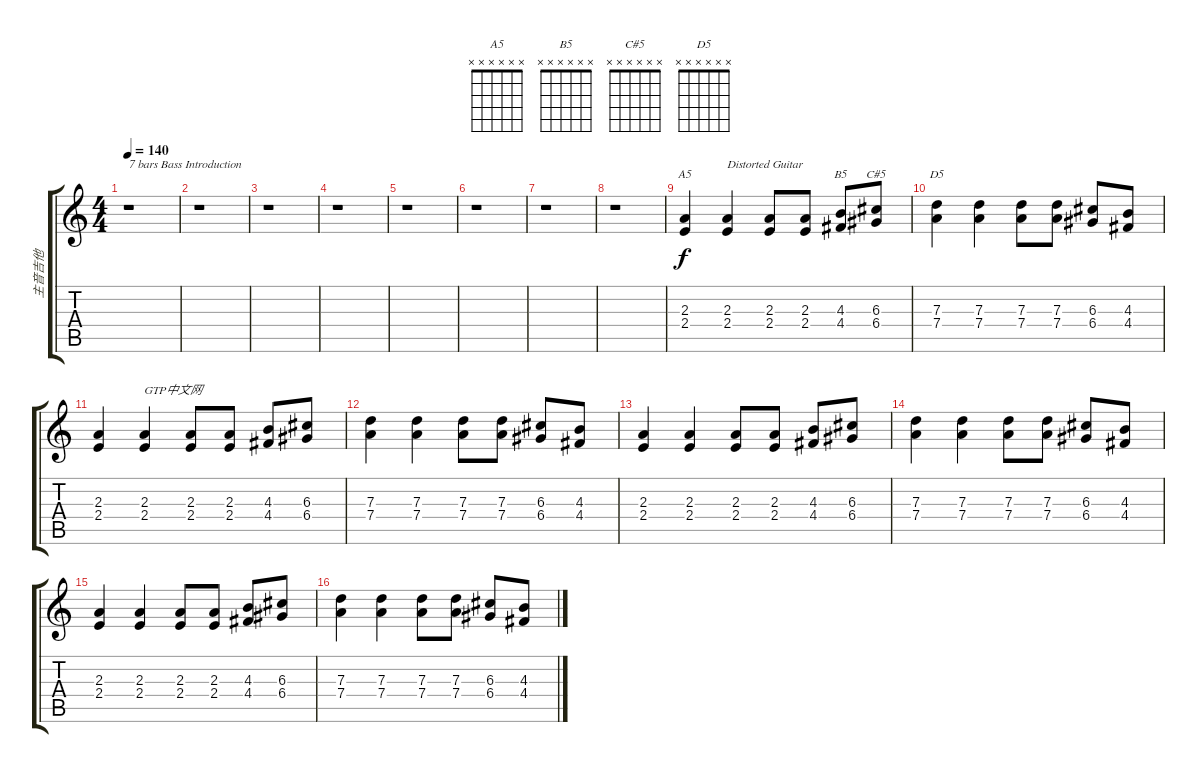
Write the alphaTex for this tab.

\track ("主音吉他" "主音吉他") {instrument distortionguitar}
\staff {score tabs}
\tuning (E4 B3 G3 D3 A2 E2) {hide}
\chord ("A5" x x x x x x)
\chord ("B5" x x x x x x)
\chord ("C#5" x x x x x x)
\chord ("D5" x x x x x x)
\ts (4 4)
\tempo 140
\clef g2
\ks c
r.1{txt "7 bars Bass Introduction" dy f instrument distortionguitar} |
r.1 |
r.1 |
r.1 |
r.1 |
r.1 |
r.1 |
r.1 |
(2.3 2.4).4{ch "A5" volume 16 balance 6} (2.3 2.4).4{txt "Distorted Guitar"} (2.3 2.4).8 (2.3 2.4).8 (4.3 4.4).8{ch "B5"} (6.3 6.4).8{ch "C#5"} |
(7.3 7.4).4{ch "D5"} (7.3 7.4).4 (7.3 7.4).8 (7.3 7.4).8 (6.3 6.4).8 (4.3 4.4).8 |
(2.3 2.4).4 (2.3 2.4).4{txt "GTP中文网"} (2.3 2.4).8 (2.3 2.4).8 (4.3 4.4).8 (6.3 6.4).8 |
(7.3 7.4).4 (7.3 7.4).4 (7.3 7.4).8 (7.3 7.4).8 (6.3 6.4).8 (4.3 4.4).8 |
(2.3 2.4).4 (2.3 2.4).4 (2.3 2.4).8 (2.3 2.4).8 (4.3 4.4).8 (6.3 6.4).8 |
(7.3 7.4).4 (7.3 7.4).4 (7.3 7.4).8 (7.3 7.4).8 (6.3 6.4).8 (4.3 4.4).8 |
(2.3 2.4).4 (2.3 2.4).4 (2.3 2.4).8 (2.3 2.4).8 (4.3 4.4).8 (6.3 6.4).8 |
(7.3 7.4).4 (7.3 7.4).4 (7.3 7.4).8 (7.3 7.4).8 (6.3 6.4).8 (4.3 4.4).8
